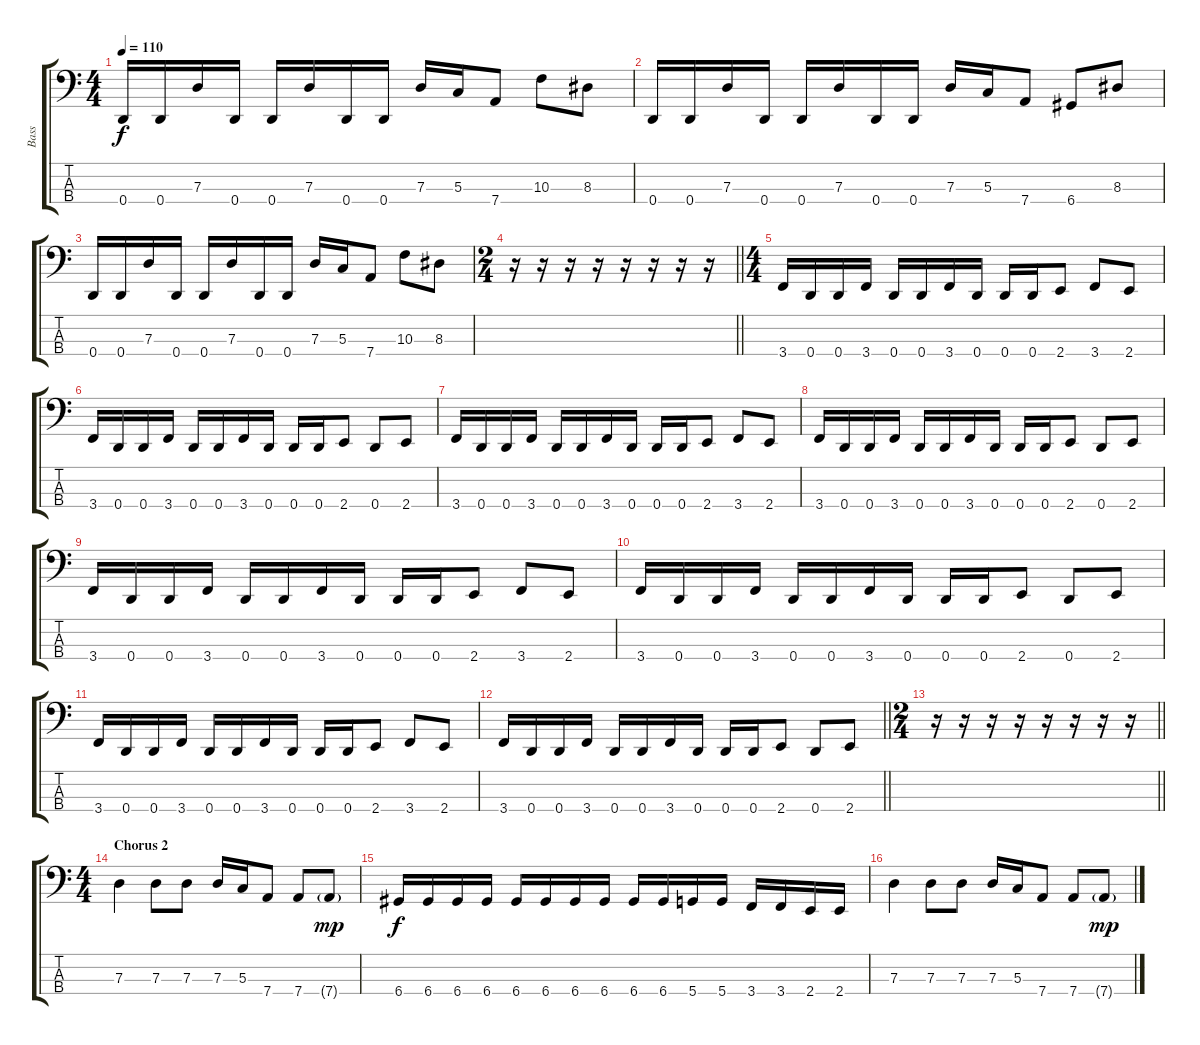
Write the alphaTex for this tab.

\track ("Bass" "Bass") {instrument electricbasspick}
\staff {score tabs}
\tuning (F2 C2 G1 D1) {hide}
\ts (4 4)
\tempo 110
\clef f4
\ks c
0.4.16{dy f} 0.4.16 7.3.16 0.4.16 0.4.16 7.3.16 0.4.16 0.4.16 7.3.16 5.3.16 7.4.8 10.3.8 8.3.8 |
0.4.16 0.4.16 7.3.16 0.4.16 0.4.16 7.3.16 0.4.16 0.4.16 7.3.16 5.3.16 7.4.8 6.4.8 8.3.8 |
0.4.16 0.4.16 7.3.16 0.4.16 0.4.16 7.3.16 0.4.16 0.4.16 7.3.16 5.3.16 7.4.8 10.3.8 8.3.8 |
\ts (2 4)
\barLineRight lightlight
r.16 r.16 r.16 r.16 r.16 r.16 r.16 r.16 |
\ts (4 4)
3.4.16 0.4.16 0.4.16 3.4.16 0.4.16 0.4.16 3.4.16 0.4.16 0.4.16 0.4.16 2.4.8 3.4.8 2.4.8 |
3.4.16 0.4.16 0.4.16 3.4.16 0.4.16 0.4.16 3.4.16 0.4.16 0.4.16 0.4.16 2.4.8 0.4.8 2.4.8 |
3.4.16 0.4.16 0.4.16 3.4.16 0.4.16 0.4.16 3.4.16 0.4.16 0.4.16 0.4.16 2.4.8 3.4.8 2.4.8 |
3.4.16 0.4.16 0.4.16 3.4.16 0.4.16 0.4.16 3.4.16 0.4.16 0.4.16 0.4.16 2.4.8 0.4.8 2.4.8 |
3.4.16 0.4.16 0.4.16 3.4.16 0.4.16 0.4.16 3.4.16 0.4.16 0.4.16 0.4.16 2.4.8 3.4.8 2.4.8 |
3.4.16 0.4.16 0.4.16 3.4.16 0.4.16 0.4.16 3.4.16 0.4.16 0.4.16 0.4.16 2.4.8 0.4.8 2.4.8 |
3.4.16 0.4.16 0.4.16 3.4.16 0.4.16 0.4.16 3.4.16 0.4.16 0.4.16 0.4.16 2.4.8 3.4.8 2.4.8 |
\barLineRight lightlight
3.4.16 0.4.16 0.4.16 3.4.16 0.4.16 0.4.16 3.4.16 0.4.16 0.4.16 0.4.16 2.4.8 0.4.8 2.4.8 |
\ts (2 4)
\barLineRight lightlight
r.16 r.16 r.16 r.16 r.16 r.16 r.16 r.16 |
\ts (4 4)
\section ("" "Chorus 2")
7.3.4 7.3.8 7.3.8 7.3.16 5.3.16 7.4.8 7.4.8 7.4{g}.8{dy mp} |
6.4.16{dy f} 6.4.16 6.4.16 6.4.16 6.4.16 6.4.16 6.4.16 6.4.16 6.4.16 6.4.16 5.4.16 5.4.16 3.4.16 3.4.16 2.4.16 2.4.16 |
7.3.4 7.3.8 7.3.8 7.3.16 5.3.16 7.4.8 7.4.8 7.4{g}.8{dy mp}
